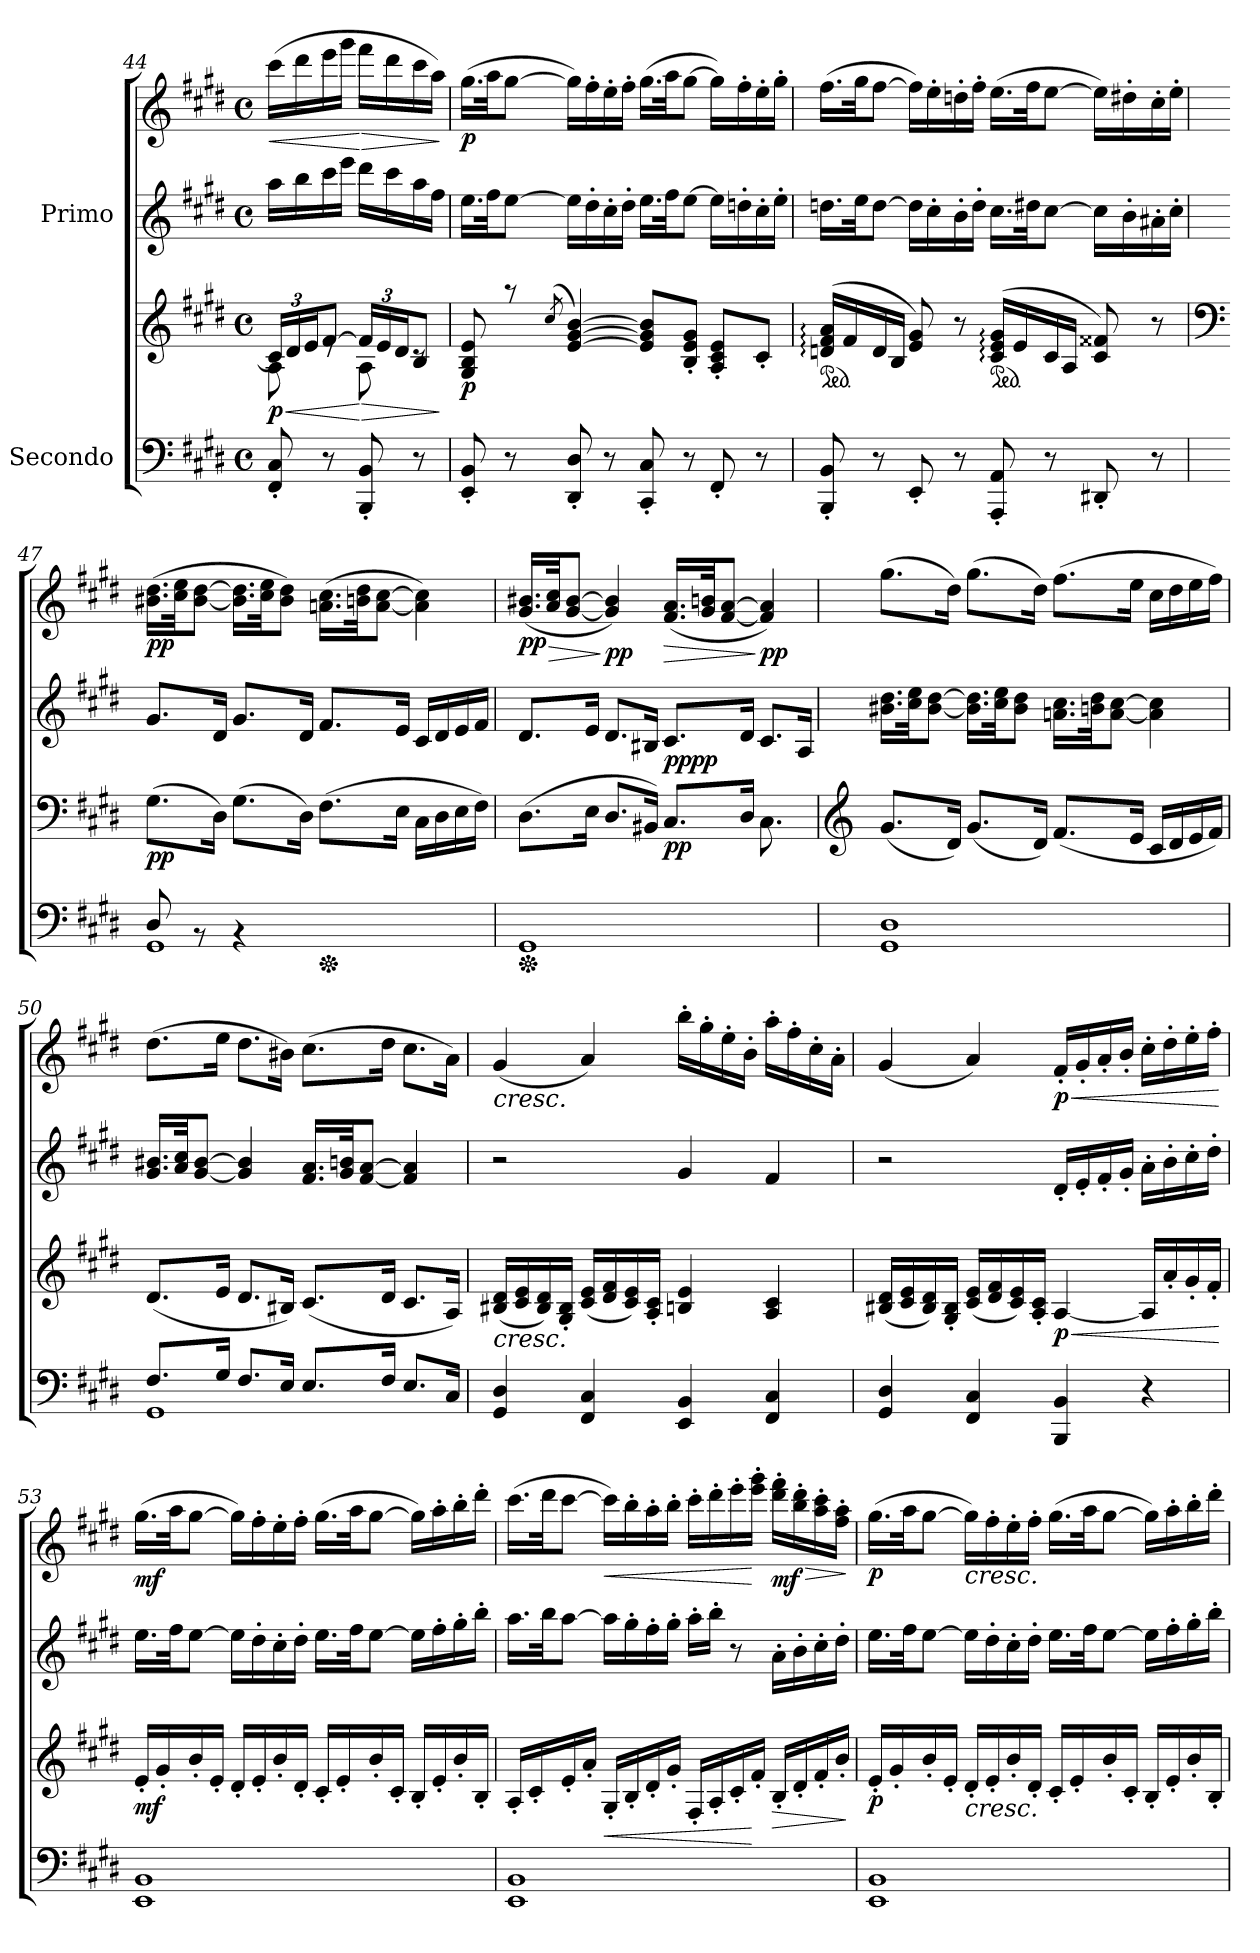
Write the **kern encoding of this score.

**kern	**kern	**dynam	**kern	**kern	**dynam
*part2	*part2	*part2	*part1	*part1	*part1
*staff4	*staff3	*staff3/4	*staff2	*staff1	*staff1/2
*I"Secondo	*	*	*I"Primo	*	*
!!LO:PB:g=z
*clefF4	*clefG2	*	*clefG2	*clefG2	*
*k[f#c#g#d#]	*k[f#c#g#d#]	*	*k[f#c#g#d#]	*k[f#c#g#d#]	*
*M4/4	*M4/4	*	*M4/4	*M4/4	*
*met(c)	*met(c)	*	*met(c)	*met(c)	*
*	*Xbrackettup	*	*	*	*
=44	=44	=44	=44	=44	=44
!	!	!LO:HP:b	!	!	!LO:HP:b
*	*^	*	*	*	*
!	!	!	!LO:DY:n=1:b	!	!	!
8FF#/' 8C#/'	24c#/LL]	8A\	< p	16aa\LL	(>16ccc#\LL	<
.	24d#/	.	.	.	.	.
.	.	.	.	16bb\	16ddd#\	.
.	24e/J	.	.	.	.	.
8r	[8f#/J	8re	.	16ccc#\	16eee\	.
.	.	.	.	16eee\JJ	16ggg#\JJ	.
!	!	!	!LO:HP:n=1:b	!	!	!LO:HP:n=1:b
8BBB/' 8BB/'	24f#/LL]	8A\	[ >	16ddd#\LL	16fff#\LL	[ >
.	24e/	.	.	.	.	.
.	.	.	.	16ccc#\	16ddd#\	.
.	24d#/J	.	.	.	.	.
8r	8B/J	8rc	.	16aa\	16ccc#\	.
.	.	.	.	16ff#\JJ	16aa\JJ)	.
*	*v	*v	*	*	*	*
.	.	]	.	.	]
=45	=45	=45	=45	=45	=45
*	*^	*	*	*	*
!	!	!	!LO:DY:b	!	!	!LO:DY:b
8EE/' 8BB/'	8G#/ 8B/ 8e/	8ryy	p	16.ee\LL	(>16.gg#\LL	p
.	.	.	.	32ff#\JK	32aa\JK	.
8r	8r	16.ryy	.	[8ee\J	[8gg#\J	.
.	.	32cc#!yy	.	.	.	.
.	(<8qcc#/	.	.	.	.	.
8DD#/' 8D#/'	[4e/ [4g#/ [4b/)	4eyy 4g#yy 4byy	.	16ee\LL]	16gg#\LL])	.
.	.	.	.	16dd#'\	16ff#'\	.
8r	.	.	.	16cc#'\	16ee'\	.
.	.	.	.	16dd#'\JJ	16ff#'\JJ	.
8CC#/' 8C#/'	8e/] 8g#/] 8b/]L	2rddyy	.	16.ee\LL	(>16.gg#\LL	.
.	.	.	.	32ff#\JK	32aa\JK	.
8r	8B/' 8e/' 8g#/'J	.	.	[8ee\J	[8gg#\J	.
8FF#'/	8A/' 8c#/' 8e/'L	.	.	16ee\LL]	16gg#\LL])	.
.	.	.	.	16ddn'\	16ff#'\	.
8r	8c#'/J	.	.	16cc#'\	16ee'\	.
.	.	.	.	16ee'\JJ	16gg#'\JJ	.
=46	=46	=46	=46	=46	=46	=46
*	*ped	*	*	*	*	*
8BBB/' 8BB/'	(<16dn/ 16f#/ 16a/LL	32dyy: 32f#yy: 32ayy:	.	16.ddn\LL	(>16.ff#\LL	.
.	.	16.ryy	.	.	.	.
.	16f#/	.	.	.	.	.
.	.	.	.	32ee\JK	32gg#\JK	.
8r	16d/	8ryy	.	[8dd\J	[8ff#\J	.
.	16B/JJ	.	.	.	.	.
8EE'/	8e/ 8g#/)	4ryy	.	16dd\LL]	16ff#\LL])	.
.	.	.	.	16cc#'\	16ee'\	.
8r	8r	.	.	16b'\	16ddn'\	.
.	.	.	.	16dd'\JJ	16ff#'\JJ	.
*	*ped	*	*	*	*	*
8AAA/' 8AA/'	(<16c#/ 16e/ 16g#/LL	32c#yy: 32eyy: 32g#yy:	.	16.cc#\LL	(>16.ee\LL	.
.	.	16.ryy	.	.	.	.
.	16e/	.	.	.	.	.
.	.	.	.	32dd#X\JK	32ff#\JK	.
8r	16c#/	8ryy	.	[8cc#\J	[8ee\J	.
.	16A/JJ	.	.	.	.	.
8DD#X'/	8c#/ 8f##X/)	4ryy	.	16cc#\LL]	16ee\LL])	.
.	.	.	.	16b'\	16dd#X'\	.
8r	8r	.	.	16a#X'\	16cc#'\	.
.	.	.	.	16cc#'\JJ	16ee'\JJ	.
*	*v	*v	*	*	*	*
!!LO:LB:g=z
=47	=47	=47	=47	=47	=47
*	*clefF4	*	*	*	*
*^	*	*	*	*	*
!	!	!	!LO:DY:b	!	!	!LO:DY:b
8D#/	1GG#	(>8.G#\L	pp	8.g#/L	(>16.b#X\ 16.dd#\LL	pp
.	.	.	.	.	32cc#\ 32ee\JK	.
8rBB	.	.	.	.	[8b#\ [8dd#\J	.
.	.	16D#\Jk)	.	16d#/Jk	.	.
4rBB	.	(>8.G#\L	.	8.g#/L	16.b#\] 16.dd#\]LL	.
.	.	.	.	.	32cc#\ 32ee\JK	.
.	.	.	.	.	8b#\ 8dd#\J)	.
.	.	16D#\Jk)	.	16d#/Jk	.	.
*Xped	*	*	*	*	*	*
2ryy	.	(>8.F#\L	.	8.f#/L	(>16.an\ 16.cc#\LL	.
.	.	.	.	.	32bn\ 32dd#\JK	.
.	.	.	.	.	[8a\ [8cc#\J	.
.	.	16E\Jk	.	16e/Jk	.	.
.	.	16C#\LL	.	16c#/LL	4a\] 4cc#\])	.
.	.	16D#\	.	16d#/	.	.
.	.	16E\	.	16e/	.	.
.	.	16F#\JJ)	.	16f#/JJ	.	.
=48	=48	=48	=48	=48	=48	=48
*Xped	*	*	*	*	*	*
!	!	!	!	!	!	!LO:HP:b
!	!	!	!	!	!	!LO:DY:n=1:b
2...ryy	1GG#	(>8.D#\L	.	8.d#/L	(<16.g#/ 16.b#X/LL	> pp
.	.	.	.	.	32a/ 32cc#/JK	.
.	.	.	.	.	[8g#/ [8b#/J	.
.	.	16E\Jk	.	16e/Jk	.	.
!	!	!	!	!	!	!LO:DY:n=2:b
.	.	8.D#/L	.	8.d#/L	4g#/] 4b#/])	] pp
.	.	16BB#X/Jk)	.	16B#X/Jk	.	.
!	!	!	!LO:DY:b	!	!	!LO:HP:b
!	!	!	!	!	!	!LO:DY:n=3:b=2
!	!	!	!	!	!	!LO:DY:n=4:b
.	.	(<8.C#/L	pp	8.c#/L	(<16.f#/ 16.a/LL	> pp pp
.	.	.	.	.	32g#/ 32bn/JK	.
.	.	.	.	.	[8f#/ [8a/J	.
.	.	16D#/Jk	.	16d#/Jk	.	.
!	!	!	!	!	!	!LO:DY:n=5:b
.	.	8.C#\L	.	8.c#/L	4f#/] 4a/])	] pp
16AA/Jk)	.	16ryy	.	16A/Jk	.	.
*v	*v	*	*	*	*	*
!!LO:LB:g=z
=49	=49	=49	=49	=49	=49
*	*clefG2	*	*	*	*
!	!	!LO:DY:b=2	!	!	!
!	!	!LO:DY:n=1:b	!	!	!
!	!	!LO:DY:n=2:b	!	!	!
!	!	!LO:DY:n=3:b	!	!	!LO:DY:b=2
!	!	!	!	!	!LO:DY:n=1:b
!	!	!	!	!	!LO:DY:n=2:b
1GG# 1D#	(<8.g#/L	pp other-dynamics pp other-dynamics	16.b#X\ 16.dd#\LL	(>8.gg#\L	pp other-dynamics pp
.	.	.	32cc#\ 32ee\JK	.	.
.	.	.	[8b#\ [8dd#\J	.	.
.	16d#/Jk)	.	.	16dd#\Jk)	.
.	(<8.g#/L	.	16.b#\] 16.dd#\]LL	(>8.gg#\L	.
.	.	.	32cc#\ 32ee\JK	.	.
.	.	.	8b#\ 8dd#\J	.	.
.	16d#/Jk)	.	.	16dd#\Jk)	.
.	(<8.f#/L	.	16.an\ 16.cc#\LL	(>8.ff#\L	.
.	.	.	32bn\ 32dd#\JK	.	.
.	.	.	[8a\ [8cc#\J	.	.
.	16e/Jk	.	.	16ee\Jk	.
.	16c#/LL	.	4a\] 4cc#\]	16cc#\LL	.
.	16d#/	.	.	16dd#\	.
.	16e/	.	.	16ee\	.
.	16f#/JJ)	.	.	16ff#\JJ)	.
=50	=50	=50	=50	=50	=50
*^	*	*	*	*	*
8.F#/L	1GG#	(<8.d#/L	.	16.g#/ 16.b#X/LL	(>8.dd#\L	.
.	.	.	.	32a/ 32cc#/JK	.	.
.	.	.	.	[8g#/ [8b#/J	.	.
16G#/Jk	.	16e/Jk	.	.	16ee\Jk	.
8.F#/L	.	8.d#/L	.	4g#/] 4b#/]	8.dd#\L	.
16E/Jk	.	16B#X/Jk)	.	.	16b#X\Jk)	.
8.E/L	.	(<8.c#/L	.	16.f#/ 16.a/LL	(>8.cc#\L	.
.	.	.	.	32g#/ 32bn/JK	.	.
.	.	.	.	[8f#/ [8a/J	.	.
16F#/Jk	.	16d#/Jk	.	.	16dd#\Jk	.
8.E/L	.	8.c#/L	.	4f#/] 4a/]	8.cc#\L	.
16C#/Jk	.	16A/Jk)	.	.	16a\Jk)	.
*v	*v	*	*	*	*	*
!!LO:PB:g=z
=51	=51	=51	=51	=51	=51
!	!	!	!	!LO:TX:b:i:t=cresc.	!
!	!LO:TX:b:i:t=cresc.	!	!	!	!
4GG#/ 4D#/	(<16B#X/ 16d#/LL	.	2r	(<4g#/	.
.	16c#/ 16e/	.	.	.	.
.	16B#/ 16d#/)	.	.	.	.
.	16G#/' 16B#/'JJ	.	.	.	.
4FF#/ 4C#/	(<16c#/ 16e/LL	.	.	4a/)	.
.	16d#/ 16f#/	.	.	.	.
.	16c#/ 16e/)	.	.	.	.
.	16A/' 16c#/'JJ	.	.	.	.
4EE/ 4BB/	4Bn/ 4e/	.	4g#/	16bb'\LL	.
.	.	.	.	16gg#'\	.
.	.	.	.	16ee'\	.
.	.	.	.	16b'\JJ	.
4FF#/ 4C#/	4A/ 4c#/	.	4f#/	16aa'\LL	.
.	.	.	.	16ff#'\	.
.	.	.	.	16cc#'\	.
.	.	.	.	16a'\JJ	.
=52	=52	=52	=52	=52	=52
4GG#/ 4D#/	(<16B#X/ 16d#/LL	.	2r	(<4g#/	.
.	16c#/ 16e/	.	.	.	.
.	16B#/ 16d#/)	.	.	.	.
.	16G#/' 16B#/'JJ	.	.	.	.
4FF#/ 4C#/	(<16c#/ 16e/LL	.	.	4a/)	.
.	16d#/ 16f#/	.	.	.	.
.	16c#/ 16e/)	.	.	.	.
.	16A/' 16c#/'JJ	.	.	.	.
!	!	!LO:HP:b	!	!	!LO:HP:b
!	!	!LO:DY:n=1:b	!	!	!LO:DY:n=1:b
4BBB/ 4BB/	[4A/	< p	16d#'/LL	16f#'/LL	< p
.	.	.	16e'/	16g#'/	.
.	.	.	16f#'/	16a'/	.
.	.	.	16g#'/JJ	16b'/JJ	.
4r	16A/LL]	.	16a'\LL	16cc#'\LL	.
.	16a'/	.	16b'\	16dd#'\	.
.	16g#'/	.	16cc#'\	16ee'\	.
.	16f#'/JJ	.	16dd#'\JJ	16ff#'\JJ	.
.	.	[	.	.	[
!!LO:LB:g=z
=53	=53	=53	=53	=53	=53
!	!	!LO:DY:b	!	!	!LO:DY:b
1EE 1BB	16e'/LL	mf	16.ee\LL	(>16.gg#\LL	mf
.	16g#'/	.	.	.	.
.	.	.	32ff#\JK	32aa\JK	.
.	16b'/	.	[8ee\J	[8gg#\J	.
.	16e'/JJ	.	.	.	.
.	16d#'/LL	.	16ee\LL]	16gg#\LL])	.
.	16e'/	.	16dd#'\	16ff#'\	.
.	16b'/	.	16cc#'\	16ee'\	.
.	16d#'/JJ	.	16dd#'\JJ	16ff#'\JJ	.
.	16c#'/LL	.	16.ee\LL	(>16.gg#\LL	.
.	16e'/	.	.	.	.
.	.	.	32ff#\JK	32aa\JK	.
.	16b'/	.	[8ee\J	[8gg#\J	.
.	16c#'/JJ	.	.	.	.
.	16B'/LL	.	16ee\LL]	16gg#\LL])	.
.	16e'/	.	16ff#'\	16aa'\	.
.	16b'/	.	16gg#'\	16bb'\	.
.	16B'/JJ	.	16bb'\JJ	16ddd#'\JJ	.
=54	=54	=54	=54	=54	=54
1EE 1BB	16A'/LL	.	16.aa\LL	(>16.ccc#\LL	.
.	16c#'/	.	.	.	.
.	.	.	32bb\JK	32ddd#\JK	.
.	16e'/	.	[8aa\J	[8ccc#\J	.
.	16a'/JJ	.	.	.	.
!	!	!LO:HP:b	!	!	!LO:HP:b
.	16G#'/LL	<	16aa\LL]	16ccc#\LL])	<
.	16B'/	.	16gg#'\	16bb'\	.
.	16d#'/	.	16ff#'\	16aa'\	.
.	16g#'/JJ	.	16gg#'\JJ	16bb'\JJ	.
.	16F#'/LL	.	16aa'\LL	16ccc#'\LL	.
.	16A'/	.	16bb'\JJ	16ddd#'\	.
.	16c#'/	.	8r	16eee'\	.
.	16f#'/JJ	[	.	16eee\' 16ggg#\'JJ	[
!	!	!LO:HP:b	!	!	!LO:HP:b
!	!	!	!	!	!LO:DY:n=1:b
.	16B'/LL	>	16a'\LL	16ddd#\' 16fff#\'LL	> mf
.	16d#'/	.	16b'\	16bb\' 16ddd#\'	.
.	16f#'/	.	16cc#'\	16aa\' 16ccc#\'	.
.	16b'/JJ	.	16dd#'\JJ	16ff#\' 16aa\'JJ	.
.	.	]	.	.	]
=55	=55	=55	=55	=55	=55
!	!	!LO:DY:b	!	!	!LO:DY:b
1EE 1BB	16e'/LL	p	16.ee\LL	(>16.gg#\LL	p
.	16g#'/	.	.	.	.
.	.	.	32ff#\JK	32aa\JK	.
.	16b'/	.	[8ee\J	[8gg#\J	.
.	16e'/JJ	.	.	.	.
!	!	!	!	!LO:TX:b:i:t=cresc.	!
!	!LO:TX:b:i:t=cresc.	!	!	!	!
.	16d#'/LL	.	16ee\LL]	16gg#\LL])	.
.	16e'/	.	16dd#'\	16ff#'\	.
.	16b'/	.	16cc#'\	16ee'\	.
.	16d#'/JJ	.	16dd#'\JJ	16ff#'\JJ	.
.	16c#'/LL	.	16.ee\LL	(>16.gg#\LL	.
.	16e'/	.	.	.	.
.	.	.	32ff#\JK	32aa\JK	.
.	16b'/	.	[8ee\J	[8gg#\J	.
.	16c#'/JJ	.	.	.	.
.	16B'/LL	.	16ee\LL]	16gg#\LL])	.
.	16e'/	.	16ff#'\	16aa'\	.
.	16b'/	.	16gg#'\	16bb'\	.
.	16B'/JJ	.	16bb'\JJ	16ddd#'\JJ	.
=	=	=	=	=	=
*-	*-	*-	*-	*-	*-
